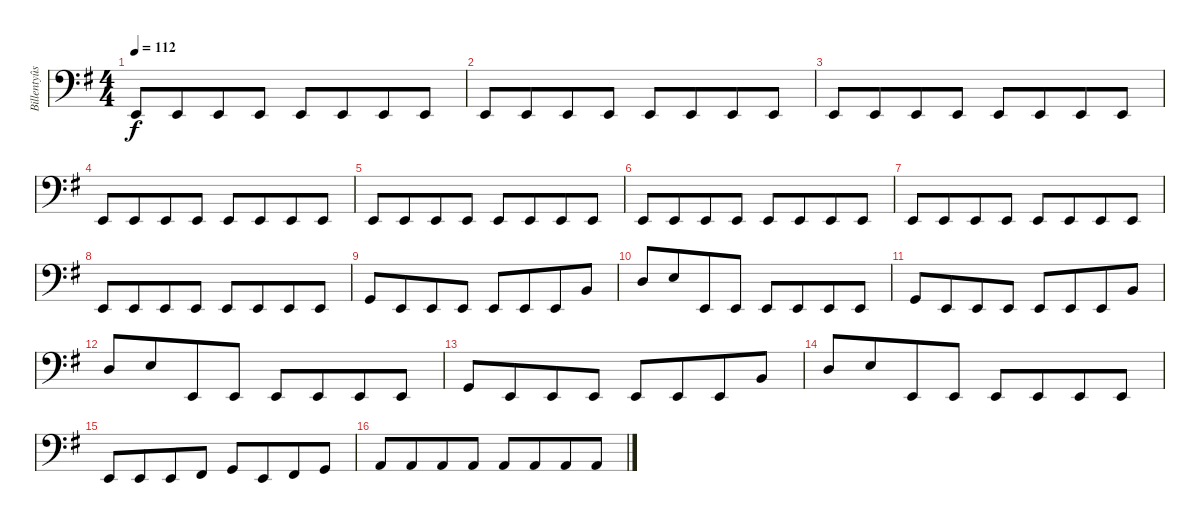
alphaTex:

\track ("Billentyûs 3 (Jon Lord)" "Billentyûs") {instrument synthbass1}
\staff {score}
\tuning (C3 G2 D2 A1 E1 B0) {hide}
\ts (4 4)
\tempo 112
\clef f4
\ks g
0.5.8{dy f} 0.5.8{beam merge} 0.5.8 0.5.8 0.5.8 0.5.8{beam merge} 0.5.8 0.5.8 |
0.5.8 0.5.8{beam merge} 0.5.8 0.5.8 0.5.8 0.5.8{beam merge} 0.5.8 0.5.8 |
0.5.8 0.5.8{beam merge} 0.5.8 0.5.8 0.5.8 0.5.8{beam merge} 0.5.8 0.5.8 |
0.5.8 0.5.8{beam merge} 0.5.8 0.5.8 0.5.8 0.5.8{beam merge} 0.5.8 0.5.8 |
0.5.8 0.5.8{beam merge} 0.5.8 0.5.8 0.5.8 0.5.8{beam merge} 0.5.8 0.5.8 |
0.5.8 0.5.8{beam merge} 0.5.8 0.5.8 0.5.8 0.5.8{beam merge} 0.5.8 0.5.8 |
0.5.8 0.5.8{beam merge} 0.5.8 0.5.8 0.5.8 0.5.8{beam merge} 0.5.8 0.5.8 |
0.5.8 0.5.8{beam merge} 0.5.8 0.5.8 0.5.8 0.5.8{beam merge} 0.5.8 0.5.8 |
3.5.8 0.5.8{beam merge} 0.5.8 0.5.8 0.5.8 0.5.8{beam merge} 0.5.8 2.4.8 |
0.3.8 2.3.8{beam merge} 0.5.8 0.5.8 0.5.8 0.5.8{beam merge} 0.5.8 0.5.8 |
3.5.8 0.5.8{beam merge} 0.5.8 0.5.8 0.5.8 0.5.8{beam merge} 0.5.8 2.4.8 |
0.3.8 2.3.8{beam merge} 0.5.8 0.5.8 0.5.8 0.5.8{beam merge} 0.5.8 0.5.8 |
3.5.8 0.5.8{beam merge} 0.5.8 0.5.8 0.5.8 0.5.8{beam merge} 0.5.8 2.4.8 |
0.3.8 2.3.8{beam merge} 0.5.8 0.5.8 0.5.8 0.5.8{beam merge} 0.5.8 0.5.8 |
0.5.8 0.5.8{beam merge} 0.5.8 2.5.8 3.5.8{beam merge} 0.5.8{beam merge} 2.5.8{beam merge} 3.5.8 |
0.4.8 0.4.8{beam merge} 0.4.8 0.4.8 0.4.8 0.4.8{beam merge} 0.4.8 0.4.8
